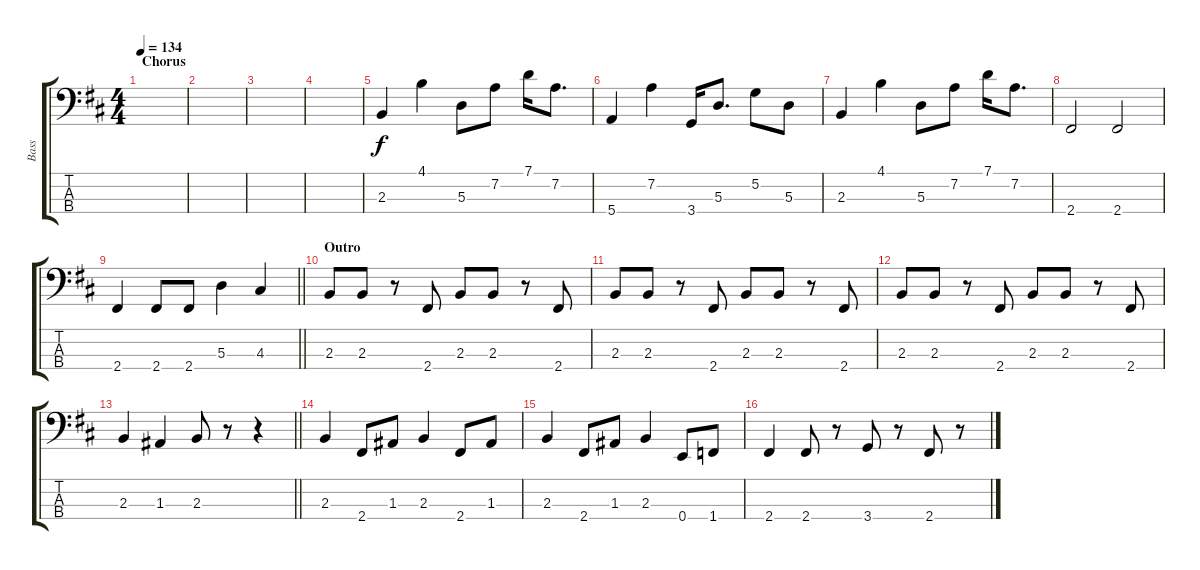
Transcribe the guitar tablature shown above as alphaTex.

\track ("Bass" "Bass") {instrument electricbassfinger}
\staff {score tabs}
\tuning (G2 D2 A1 E1) {hide}
\ts (4 4)
\section ("" "Chorus")
\tempo 134
\clef f4
\ks bminor
|
|
|
|
2.3.4 4.1.4 5.3.8 7.2.8 7.1.16 7.2.8{d} |
5.4.4 7.2.4 3.4.16 5.3.8{d} 5.2.8 5.3.8 |
2.3.4 4.1.4 5.3.8 7.2.8 7.1.16 7.2.8{d} |
2.4.2 2.4.2 |
\barLineRight lightlight
2.4.4 2.4.8 2.4.8 5.3.4 4.3.4 |
\section ("" "Outro")
2.3.8 2.3.8 r.8 2.4.8 2.3.8 2.3.8 r.8 2.4.8 |
2.3.8 2.3.8 r.8 2.4.8 2.3.8 2.3.8 r.8 2.4.8 |
2.3.8 2.3.8 r.8 2.4.8 2.3.8 2.3.8 r.8 2.4.8 |
\barLineRight lightlight
2.3.4 1.3.4 2.3.8 r.8 r.4 |
2.3.4 2.4.8 1.3.8 2.3.4 2.4.8 1.3.8 |
2.3.4 2.4.8 1.3.8 2.3.4 0.4.8 1.4.8 |
2.4.4 2.4.8 r.8 3.4.8 r.8 2.4.8 r.8
